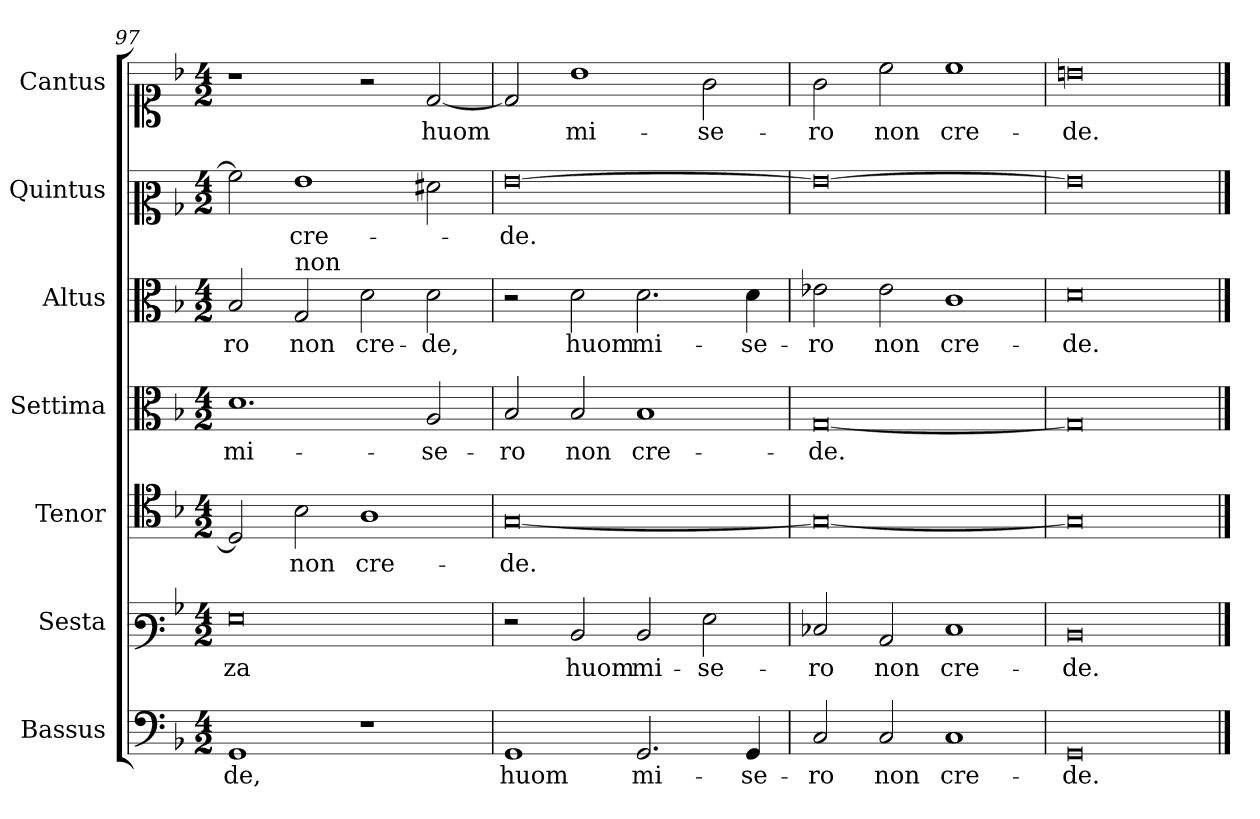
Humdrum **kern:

**kern	**text	**kern	**text	**kern	**text	**kern	**text	**kern	**text	**kern	**text	**kern	**text
*part7	*part7	*part6	*part6	*part5	*part5	*part4	*part4	*part3	*part3	*part2	*part2	*part1	*part1
*staff7	*staff7	*staff6	*staff6	*staff5	*staff5	*staff4	*staff4	*staff3	*staff3	*staff2	*staff2	*staff1	*staff1
*I"Bassus	*	*I"Sesta	*	*I"Tenor	*	*I"Settima	*	*I"Altus	*	*I"Quintus	*	*I"Cantus	*
*I'B.	*	*	*	*I'T.	*	*	*	*I'A.	*	*I'Q.	*	*I'C.	*
*clefF4	*	*clefF3	*	*clefC4	*	*clefC3	*	*clefC3	*	*clefC2	*	*clefC1	*
*k[b-]	*	*k[b-]	*	*k[b-]	*	*k[b-]	*	*k[b-]	*	*k[b-]	*	*k[b-]	*
*M4/2	*	*M4/2	*	*M4/2	*	*M4/2	*	*M4/2	*	*M4/2	*	*M4/2	*
=97	=97	=97	=97	=97	=97	=97	=97	=97	=97	=97	=97	=97	=97
!	!LO:LY:b	!	!LO:LY:b	!	!	!	!LO:LY:b	!	!LO:LY:b	!	!	!	!
1GG	-de,	0G	-za	2D/]	.	1.d	mi-	2B-/	-ro	2a\]	.	1r	.
!	!	!	!	!	!	!	!	!LO:TX:a:t=non	!	!	!	!	!
!	!	!	!	!	!LO:LY:b	!	!	!	!LO:LY:b	!	!LO:LY:b	!	!
.	.	.	.	2B-\	non	.	.	2G/	non	1g	cre-	.	.
!	!	!	!	!	!LO:LY:b	!	!	!	!LO:LY:b	!	!	!	!
1r	.	.	.	1A	cre-	.	.	2d\	cre-	.	.	2r	.
!	!	!	!	!	!	!	!LO:LY:b	!	!LO:LY:b	!	!	!	!LO:LY:b
.	.	.	.	.	.	2A/	-se-	2d\	-de,	2f#X\	.	[2d/	huom
!!LO:LB:g=z
=98	=98	=98	=98	=98	=98	=98	=98	=98	=98	=98	=98	=98	=98
!	!LO:LY:b	!	!	!	!LO:LY:b	!	!LO:LY:b	!	!	!	!LO:LY:b	!	!
1GG	huom	2r	.	[0G	-de.	2B-/	-ro	2r	.	[0g	de.	2d/]	.
!	!	!	!LO:LY:b	!	!	!	!LO:LY:b	!	!LO:LY:b	!	!	!	!LO:LY:b
.	.	2D/	huom	.	.	2B-/	non	2d\	huom	.	.	1b-	mi-
!	!LO:LY:b	!	!LO:LY:b	!	!	!	!LO:LY:b	!	!LO:LY:b	!	!	!	!
2.GG/	mi-	2D/	mi-	.	.	1B-	cre-	2.d\	mi-	.	.	.	.
!	!	!	!LO:LY:b	!	!	!	!	!	!	!	!	!	!LO:LY:b
.	.	2G\	-se-	.	.	.	.	.	.	.	.	2g\	-se-
!	!LO:LY:b	!	!	!	!	!	!	!	!LO:LY:b	!	!	!	!
4GG/	-se-	.	.	.	.	.	.	4d\	-se-	.	.	.	.
=99	=99	=99	=99	=99	=99	=99	=99	=99	=99	=99	=99	=99	=99
!	!LO:LY:b	!	!LO:LY:b	!	!	!	!LO:LY:b	!	!LO:LY:b	!	!	!	!LO:LY:b
2C/	-ro	2E-X/	-ro	0G_	.	[0G	-de.	2e-X\	-ro	0g_	.	2g\	-ro
!	!LO:LY:b	!	!LO:LY:b	!	!	!	!	!	!LO:LY:b	!	!	!	!LO:LY:b
2C/	non	2C/	non	.	.	.	.	2e-\	non	.	.	2cc\	non
!	!LO:LY:b	!	!LO:LY:b	!	!	!	!	!	!LO:LY:b	!	!	!	!LO:LY:b
1C	cre-	1E-	cre-	.	.	.	.	1c	cre-	.	.	1cc	cre-
=100	=100	=100	=100	=100	=100	=100	=100	=100	=100	=100	=100	=100	=100
!	!LO:LY:b	!	!LO:LY:b	!	!	!	!	!	!LO:LY:b	!	!	!	!LO:LY:b
0GG	-de.	0D	-de.	0G]	.	0G]	.	0d	-de.	0g]	.	0bn	-de.
==	==	==	==	==	==	==	==	==	==	==	==	==	==
*-	*-	*-	*-	*-	*-	*-	*-	*-	*-	*-	*-	*-	*-
